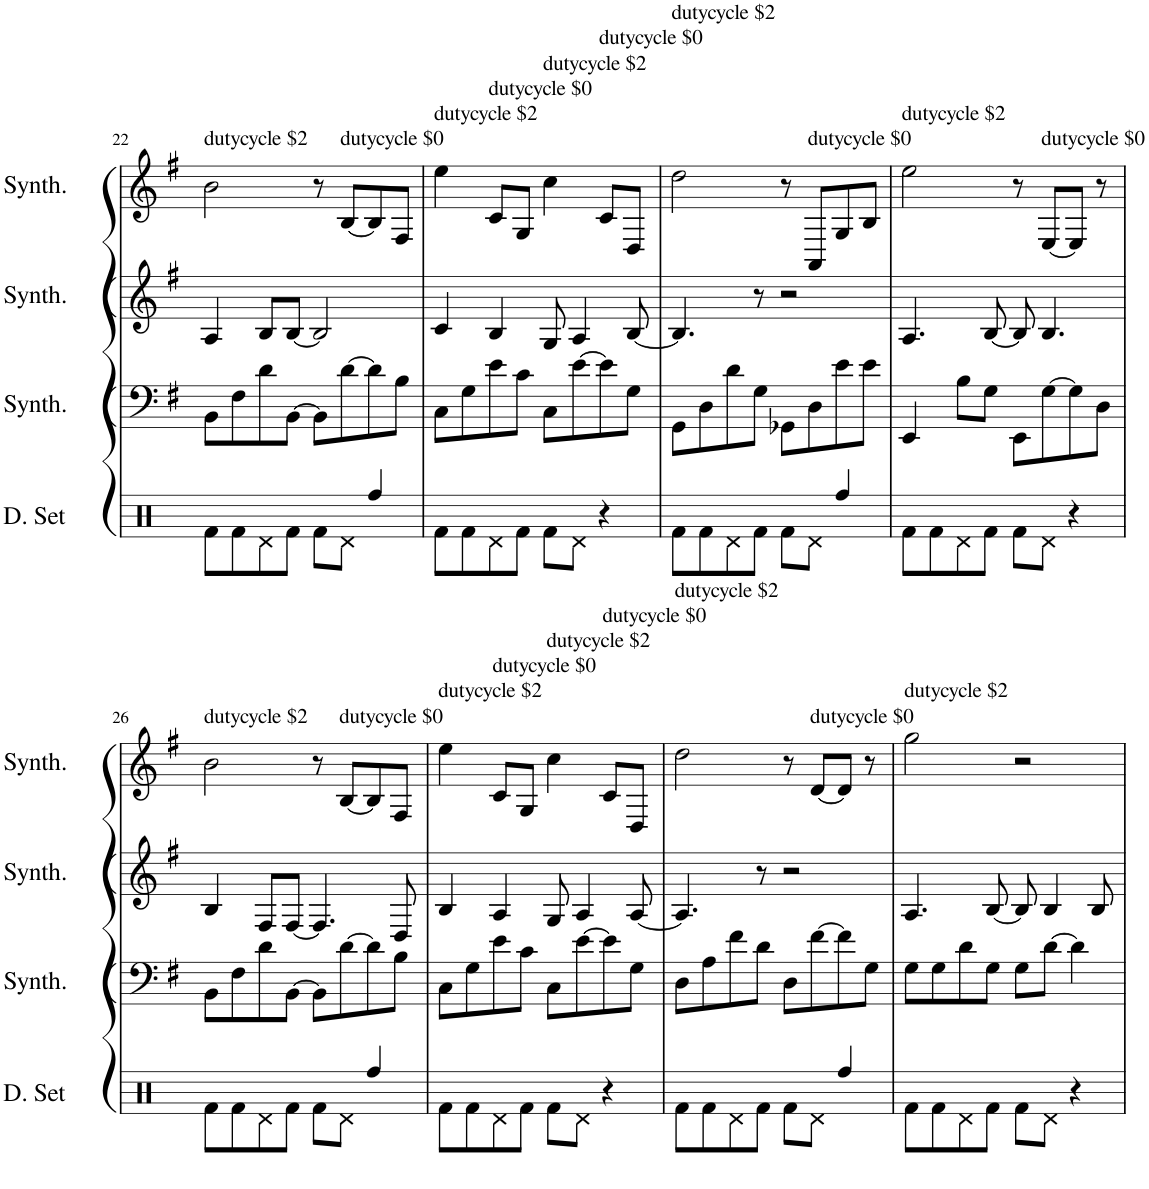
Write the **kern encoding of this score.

**kern	**kern	**kern	**kern
*part4	*part3	*part2	*part1
*staff4	*staff3	*staff2	*staff1
*I"Drumset	*I"Saw Synthesizer	*I"Square Synthesizer	*I"Square Synthesizer
*I'D. Set	*I'Synth.	*I'Synth.	*I'Synth.
!!LO:PB:g=z
*clefX	*clefF4	*clefG2	*clefG2
*k[]	*k[f#]	*k[f#]	*k[f#]
*M4/4	*M4/4	*M4/4	*M4/4
=22	=22	=22	=22
!	!	!	!LO:TX:a:t=dutycycle $2
8Rf\L	8BB\L	4A/	2b\
8Rf\	8F#\	.	.
8Rd\	8d\	8B/L	.
8Rf\J	[8BB\J	[8B/J	.
8Rf\L	8BB\L]	2B/]	8r
!	!	!	!LO:TX:a:t=dutycycle $0
8Rd\J	[8d\	.	[8B/L
4Rff/	8d\]	.	8B/]
.	8B\J	.	8F#/J
=23	=23	=23	=23
!	!	!	!LO:TX:a:t=dutycycle $2
8Rf\L	8C\L	4c/	4ee\
8Rf\	8G\	.	.
!	!	!	!LO:TX:a:t=dutycycle $0
8Rd\	8e\	4B/	8c/L
8Rf\J	8c\J	.	8G/J
!	!	!	!LO:TX:a:t=dutycycle $2
8Rf\L	8C\L	8G/	4cc\
8Rd\J	[8e\	4A/	.
!	!	!	!LO:TX:a:t=dutycycle $0
4r	8e\]	.	8c/L
.	8G\J	[8B/	8D/J
=24	=24	=24	=24
!	!	!	!LO:TX:a:t=dutycycle $2
8Rf\L	8GG\L	4.B/]	2dd\
8Rf\	8D\	.	.
8Rd\	8d\	.	.
8Rf\J	8G\J	8r	.
8Rf\L	8GG-X\L	2r	8r
!	!	!	!LO:TX:a:t=dutycycle $0
8Rd\J	8D\	.	8AA/L
4Rff/	8e\	.	8G/
.	8e\J	.	8B/J
=25	=25	=25	=25
!	!	!	!LO:TX:a:t=dutycycle $2
8Rf\L	4EE/	4.A/	2ee\
8Rf\	.	.	.
8Rd\	8B\L	.	.
8Rf\J	8G\J	[8B/	.
8Rf\L	8EE\L	8B/]	8r
!	!	!	!LO:TX:a:t=dutycycle $0
8Rd\J	[8G\	4.B/	[8E/L
4r	8G\]	.	8E/J]
.	8D\J	.	8r
!!LO:LB:g=z
=26	=26	=26	=26
!	!	!	!LO:TX:a:t=dutycycle $2
8Rf\L	8BB\L	4B/	2b\
8Rf\	8F#\	.	.
8Rd\	8d\	8F#/L	.
8Rf\J	[8BB\J	[8F#/J	.
8Rf\L	8BB\L]	4.F#/]	8r
!	!	!	!LO:TX:a:t=dutycycle $0
8Rd\J	[8d\	.	[8B/L
4Rff/	8d\]	.	8B/]
.	8B\J	8D/	8F#/J
=27	=27	=27	=27
!	!	!	!LO:TX:a:t=dutycycle $2
8Rf\L	8C\L	4B/	4ee\
8Rf\	8G\	.	.
!	!	!	!LO:TX:a:t=dutycycle $0
8Rd\	8e\	4A/	8c/L
8Rf\J	8c\J	.	8G/J
!	!	!	!LO:TX:a:t=dutycycle $2
8Rf\L	8C\L	8G/	4cc\
8Rd\J	[8e\	4A/	.
!	!	!	!LO:TX:a:t=dutycycle $0
4r	8e\]	.	8c/L
.	8G\J	[8A/	8D/J
=28	=28	=28	=28
!	!	!	!LO:TX:a:t=dutycycle $2
8Rf\L	8D\L	4.A/]	2dd\
8Rf\	8A\	.	.
8Rd\	8f#\	.	.
8Rf\J	8d\J	8r	.
8Rf\L	8D\L	2r	8r
!	!	!	!LO:TX:a:t=dutycycle $0
8Rd\J	[8f#\	.	[8d/L
4Rff/	8f#\]	.	8d/J]
.	8G\J	.	8r
=29	=29	=29	=29
!	!	!	!LO:TX:a:t=dutycycle $2
8Rf\L	8G\L	4.A/	2gg\
8Rf\	8G\	.	.
8Rd\	8d\	.	.
8Rf\J	8G\J	[8B/	.
8Rf\L	8G\L	8B/]	2r
8Rd\J	[8d\J	4B/	.
4r	4d\]	.	.
.	.	8B/	.
=	=	=	=
*-	*-	*-	*-
